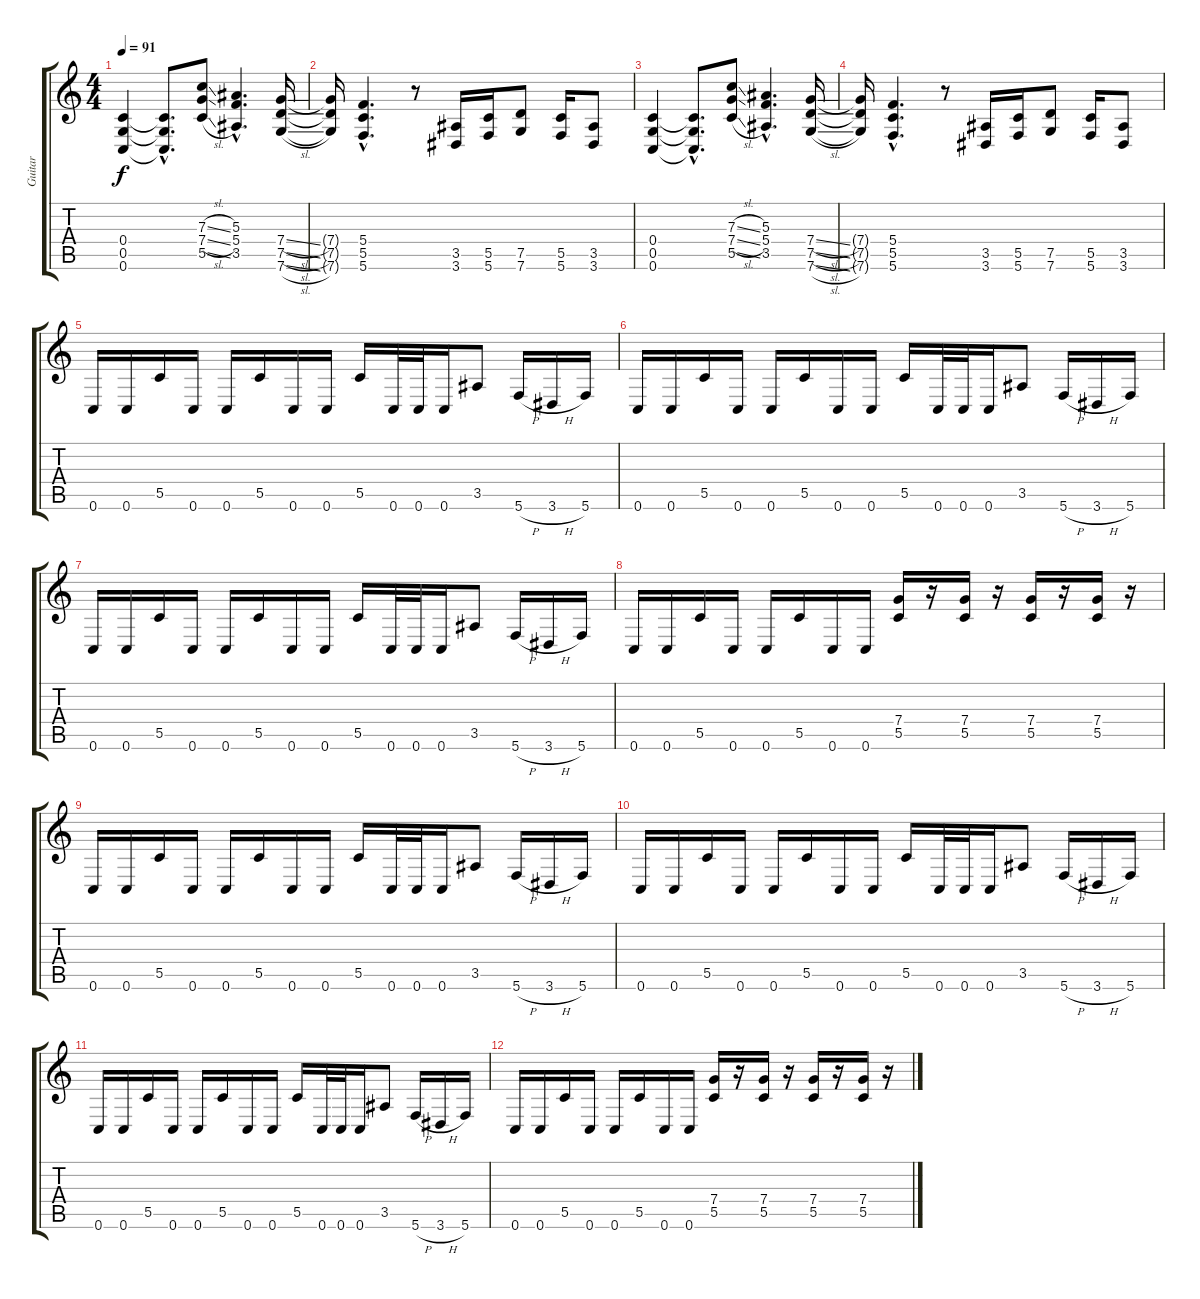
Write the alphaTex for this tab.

\track ("Guitar" "Guitar") {instrument distortionguitar}
\staff {score tabs}
\tuning (D4 A3 F3 C3 G2 C2) {hide}
\ts (4 4)
\tempo 91
\clef g2
\ks c
(0.4 0.5 0.6).4{dy f} (0.4{hac t} 0.5{hac t} 0.6{hac t}).8{d} (7.3{sl} 7.4{sl} 5.5{sl}).8 (5.3{hac} 5.4{hac} 3.5{hac}).4{d} (7.4{sl} 7.5{sl} 7.6{sl}).16 |
(7.4{t} 7.5{t} 7.6{t}).16 (5.4{hac} 5.5{hac} 5.6{hac}).4{d} r.8 (3.5 3.6).16 (5.5 5.6).16 (7.5 7.6).8 (5.5 5.6).16 (3.5 3.6).8 |
(0.4 0.5 0.6).4 (0.4{hac t} 0.5{hac t} 0.6{hac t}).8{d} (7.3{sl} 7.4{sl} 5.5{sl}).8 (5.3{hac} 5.4{hac} 3.5{hac}).4{d} (7.4{sl} 7.5{sl} 7.6{sl}).16 |
(7.4{t} 7.5{t} 7.6{t}).16 (5.4{hac} 5.5{hac} 5.6{hac}).4{d} r.8 (3.5 3.6).16 (5.5 5.6).16 (7.5 7.6).8 (5.5 5.6).16 (3.5 3.6).8 |
0.6.16 0.6.16 5.5.16 0.6.16 0.6.16 5.5.16 0.6.16 0.6.16 5.5.16 0.6.32 0.6.32 0.6.16 3.5.8 5.6{h}.16 3.6{h}.16 5.6.16 |
0.6.16 0.6.16 5.5.16 0.6.16 0.6.16 5.5.16 0.6.16 0.6.16 5.5.16 0.6.32 0.6.32 0.6.16 3.5.8 5.6{h}.16 3.6{h}.16 5.6.16 |
0.6.16 0.6.16 5.5.16 0.6.16 0.6.16 5.5.16 0.6.16 0.6.16 5.5.16 0.6.32 0.6.32 0.6.16 3.5.8 5.6{h}.16 3.6{h}.16 5.6.16 |
0.6.16 0.6.16 5.5.16 0.6.16 0.6.16 5.5.16 0.6.16 0.6.16 (7.4 5.5).16 r.16 (7.4 5.5).16 r.16 (7.4 5.5).16 r.16 (7.4 5.5).16 r.16 |
0.6.16 0.6.16 5.5.16 0.6.16 0.6.16 5.5.16 0.6.16 0.6.16 5.5.16 0.6.32 0.6.32 0.6.16 3.5.8 5.6{h}.16 3.6{h}.16 5.6.16 |
0.6.16 0.6.16 5.5.16 0.6.16 0.6.16 5.5.16 0.6.16 0.6.16 5.5.16 0.6.32 0.6.32 0.6.16 3.5.8 5.6{h}.16 3.6{h}.16 5.6.16 |
0.6.16 0.6.16 5.5.16 0.6.16 0.6.16 5.5.16 0.6.16 0.6.16 5.5.16 0.6.32 0.6.32 0.6.16 3.5.8 5.6{h}.16 3.6{h}.16 5.6.16 |
0.6.16 0.6.16 5.5.16 0.6.16 0.6.16 5.5.16 0.6.16 0.6.16 (7.4 5.5).16 r.16 (7.4 5.5).16 r.16 (7.4 5.5).16 r.16 (7.4 5.5).16 r.16
